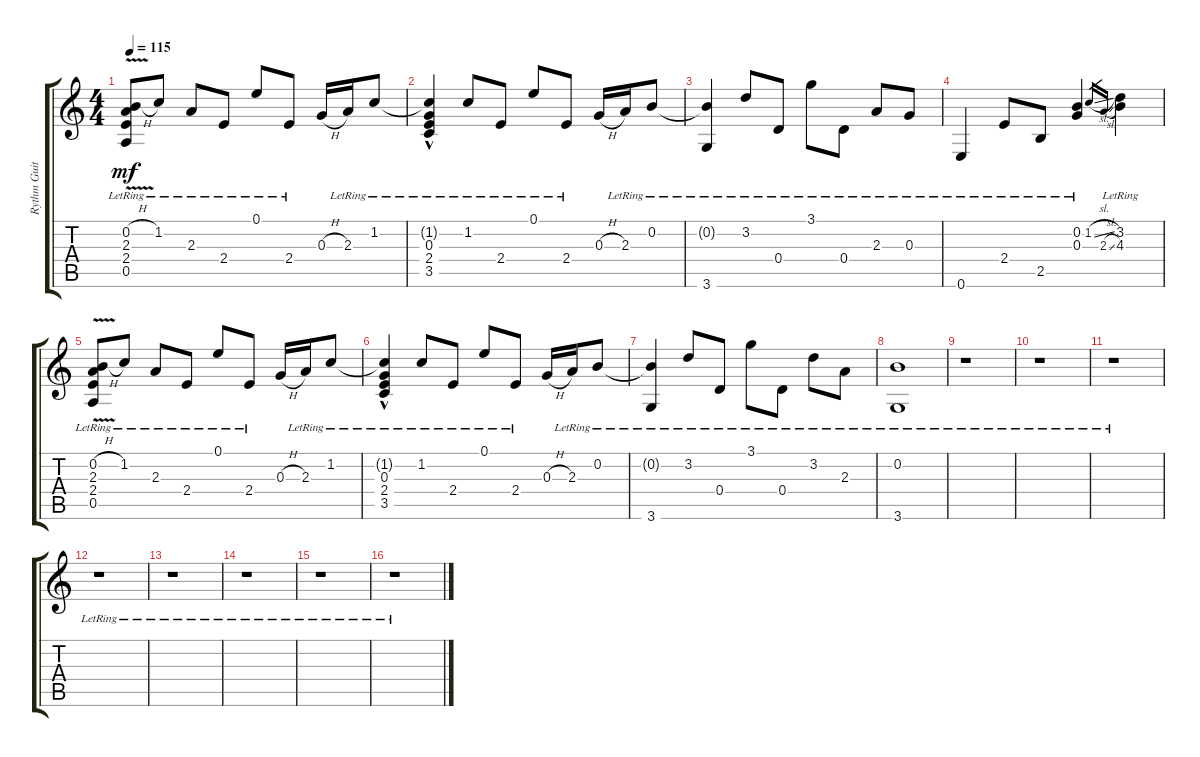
\track ("Rythm Guitar (Acoustic) - Jaymz" "Rythm Guit") {instrument acousticguitarsteel}
\staff {score tabs}
\tuning (E4 B3 G3 D3 A2 E2) {hide}
\ts (4 4)
\tempo 115
\clef g2
\ks c
(0.2{v h} 2.3{v lr} 2.4{v lr} 0.5{v lr}).8{dy mf} 1.2{lr}.8 2.3{lr}.8 2.4{lr}.8 0.1{lr}.8 2.4{lr}.8 0.3{h}.16 2.3{lr}.16 1.2{lr}.8 |
(1.2{t} 0.3{lr} 2.4{lr} 3.5{hac lr}).4 1.2{lr}.8 2.4{lr}.8 0.1{lr}.8 2.4{lr}.8 0.3{h}.16 2.3{lr}.16 0.2{lr}.8 |
(0.2{t} 3.6{lr}).4 3.2{lr}.8 0.4{lr}.8 3.1{lr}.8 0.4{lr}.8 2.3{lr}.8 0.3{lr}.8 |
0.6{lr}.4 2.4{lr}.8 2.5{lr}.8 (0.2{lr} 0.3{lr}).4 1.2{sl}.16{gr} 2.3{sl}.16{gr} (3.2{lr} 4.3{lr}).4 |
(0.2{v h} 2.3{v lr} 2.4{v lr} 0.5{v lr}).8 1.2{lr}.8 2.3{lr}.8 2.4{lr}.8 0.1{lr}.8 2.4{lr}.8 0.3{h}.16 2.3{lr}.16 1.2{lr}.8 |
(1.2{t} 0.3{lr} 2.4{lr} 3.5{hac lr}).4 1.2{lr}.8 2.4{lr}.8 0.1{lr}.8 2.4{lr}.8 0.3{h}.16 2.3{lr}.16 0.2{lr}.8 |
(0.2{t} 3.6{lr}).4 3.2{lr}.8 0.4{lr}.8 3.1{lr}.8 0.4{lr}.8 3.2{lr}.8 2.3{lr}.8 |
(0.2{lr} 3.6{lr}).1 |
r.1 |
r.1 |
r.1 |
r.1 |
r.1 |
r.1 |
r.1 |
r.1
